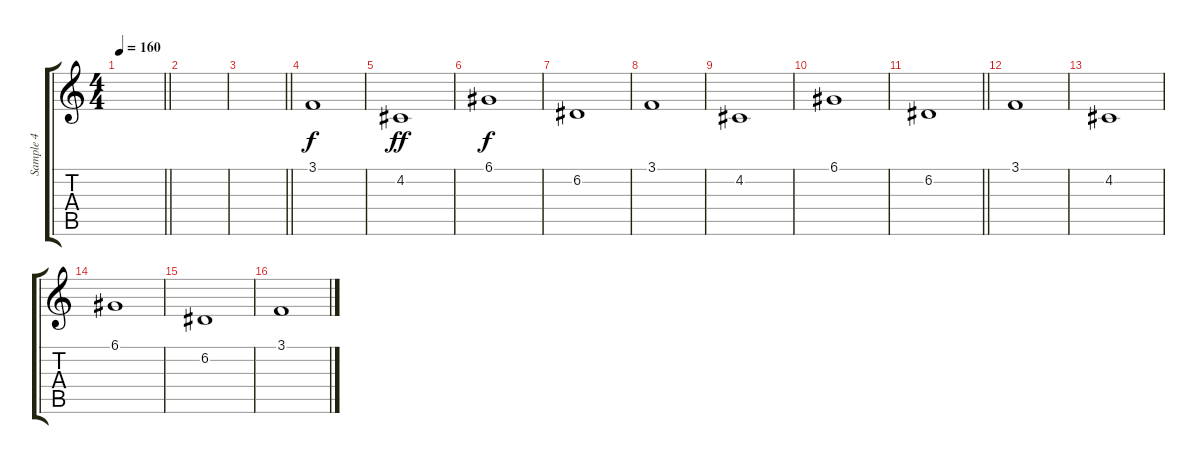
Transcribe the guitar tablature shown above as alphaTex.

\track ("Sample 4" "Sample 4") {instrument pad2warm}
\staff {score tabs}
\tuning (D4 A3 F3 C3 G2 C2) {hide}
\ts (4 4)
\tempo 160
\clef g2
\barLineRight lightlight
\ks c
|
\section ("" " ")
|
\barLineRight lightlight
|
\section ("" " ")
3.1.1{volume 7 instrument stringensemble1} |
4.2.1{dy ff} |
6.1.1{dy f} |
6.2.1 |
3.1.1 |
4.2.1 |
6.1.1 |
\barLineRight lightlight
6.2.1 |
3.1.1 |
4.2.1 |
6.1.1 |
6.2.1 |
3.1.1
